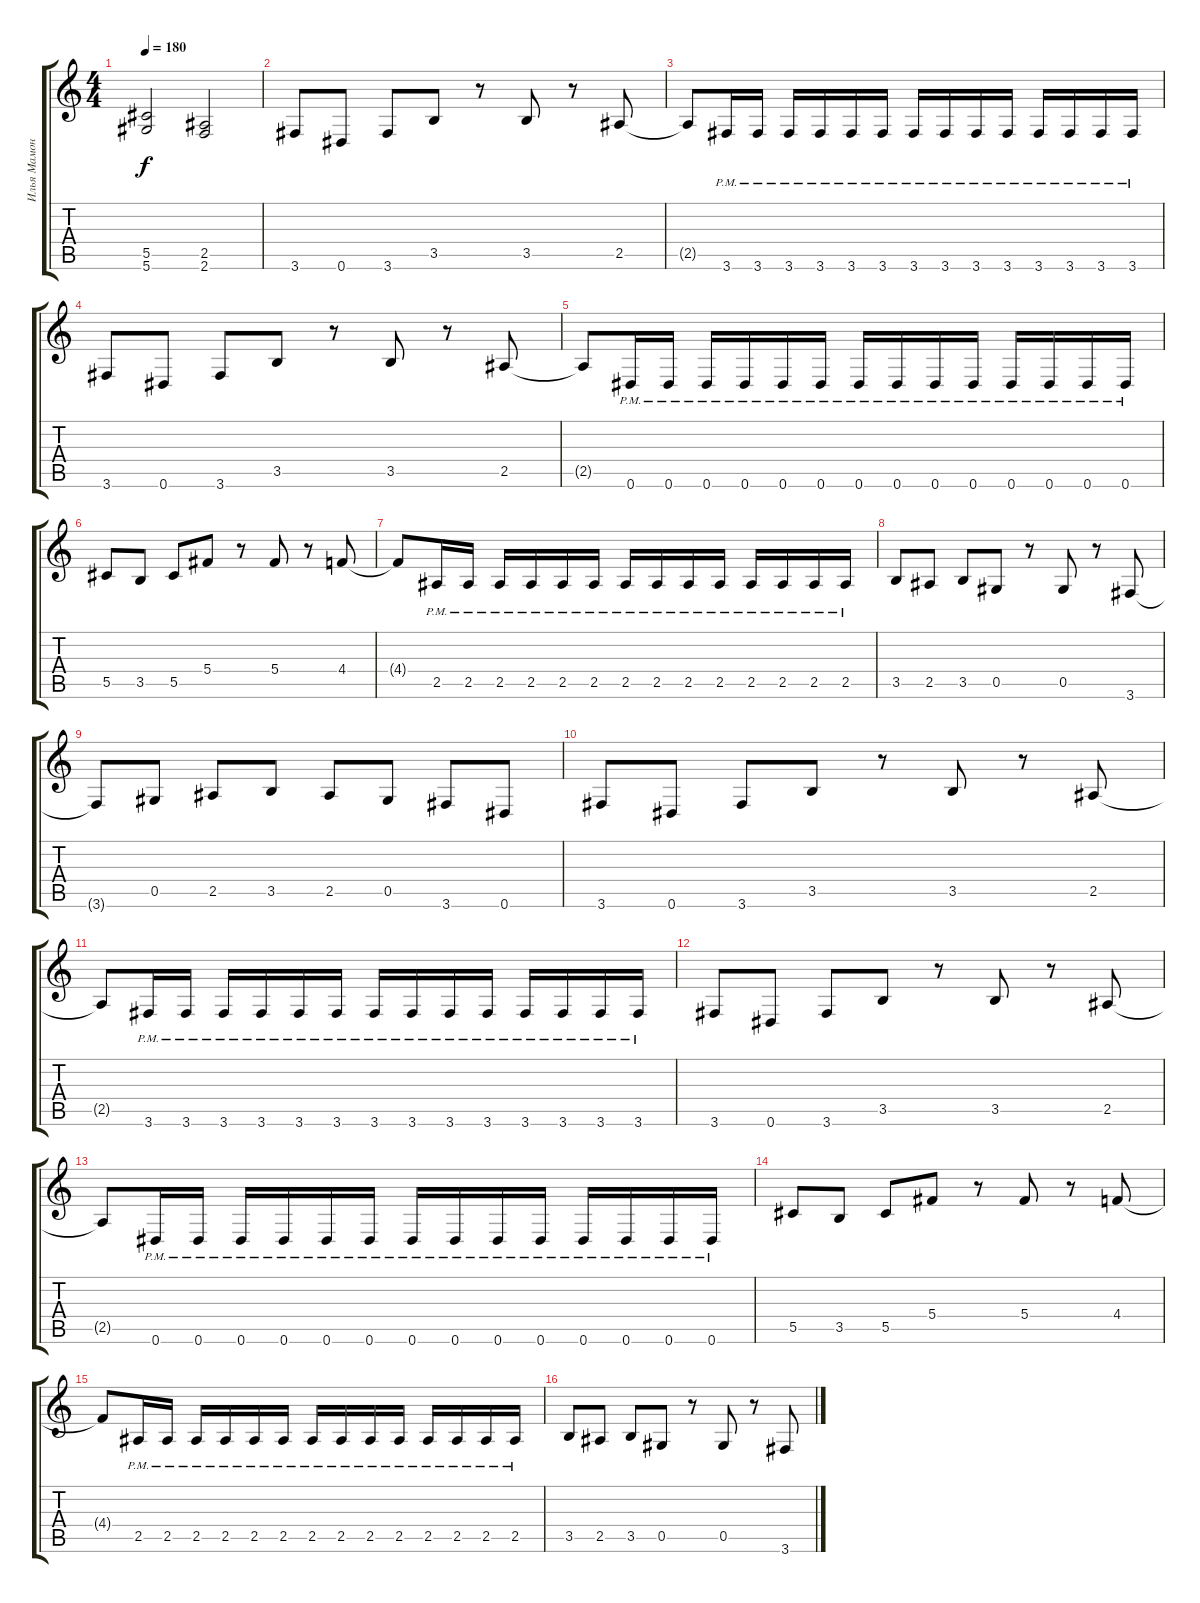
\track ("Илья Мамонтов" "Илья Мамон") {instrument distortionguitar}
\staff {score tabs}
\tuning (Eb4 Bb3 Gb3 Db3 Ab2 Eb2) {hide}
\ts (4 4)
\tempo 180
\clef g2
\ks c
(5.5 5.6).2{dy f} (2.5 2.6).2 |
3.6.8 0.6.8 3.6.8 3.5.8 r.8 3.5.8 r.8 2.5.8 |
2.5{t}.8 3.6{pm}.16 3.6{pm}.16 3.6{pm}.16 3.6{pm}.16 3.6{pm}.16 3.6{pm}.16 3.6{pm}.16 3.6{pm}.16 3.6{pm}.16 3.6{pm}.16 3.6{pm}.16 3.6{pm}.16 3.6{pm}.16 3.6{pm}.16 |
3.6.8 0.6.8 3.6.8 3.5.8 r.8 3.5.8 r.8 2.5.8 |
2.5{t}.8 0.6{pm}.16 0.6{pm}.16 0.6{pm}.16 0.6{pm}.16 0.6{pm}.16 0.6{pm}.16 0.6{pm}.16 0.6{pm}.16 0.6{pm}.16 0.6{pm}.16 0.6{pm}.16 0.6{pm}.16 0.6{pm}.16 0.6{pm}.16 |
5.5.8 3.5.8 5.5.8 5.4.8 r.8 5.4.8 r.8 4.4.8 |
4.4{t}.8 2.5{pm}.16 2.5{pm}.16 2.5{pm}.16 2.5{pm}.16 2.5{pm}.16 2.5{pm}.16 2.5{pm}.16 2.5{pm}.16 2.5{pm}.16 2.5{pm}.16 2.5{pm}.16 2.5{pm}.16 2.5{pm}.16 2.5{pm}.16 |
3.5.8 2.5.8 3.5.8 0.5.8 r.8 0.5.8 r.8 3.6.8 |
3.6{t}.8 0.5.8 2.5.8 3.5.8 2.5.8 0.5.8 3.6.8 0.6.8 |
3.6.8 0.6.8 3.6.8 3.5.8 r.8 3.5.8 r.8 2.5.8 |
2.5{t}.8 3.6{pm}.16 3.6{pm}.16 3.6{pm}.16 3.6{pm}.16 3.6{pm}.16 3.6{pm}.16 3.6{pm}.16 3.6{pm}.16 3.6{pm}.16 3.6{pm}.16 3.6{pm}.16 3.6{pm}.16 3.6{pm}.16 3.6{pm}.16 |
3.6.8 0.6.8 3.6.8 3.5.8 r.8 3.5.8 r.8 2.5.8 |
2.5{t}.8 0.6{pm}.16 0.6{pm}.16 0.6{pm}.16 0.6{pm}.16 0.6{pm}.16 0.6{pm}.16 0.6{pm}.16 0.6{pm}.16 0.6{pm}.16 0.6{pm}.16 0.6{pm}.16 0.6{pm}.16 0.6{pm}.16 0.6{pm}.16 |
5.5.8 3.5.8 5.5.8 5.4.8 r.8 5.4.8 r.8 4.4.8 |
4.4{t}.8 2.5{pm}.16 2.5{pm}.16 2.5{pm}.16 2.5{pm}.16 2.5{pm}.16 2.5{pm}.16 2.5{pm}.16 2.5{pm}.16 2.5{pm}.16 2.5{pm}.16 2.5{pm}.16 2.5{pm}.16 2.5{pm}.16 2.5{pm}.16 |
3.5.8 2.5.8 3.5.8 0.5.8 r.8 0.5.8 r.8 3.6.8
